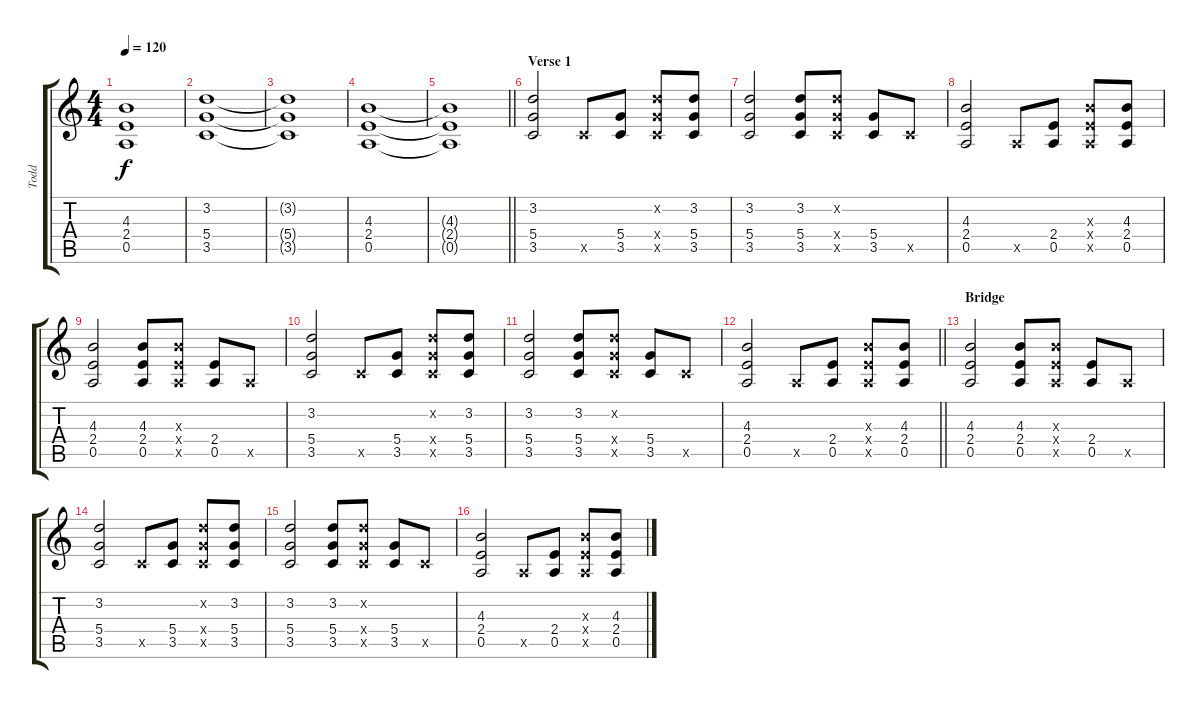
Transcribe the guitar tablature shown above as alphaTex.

\track ("Todd" "Todd") {instrument distortionguitar}
\staff {score tabs}
\tuning (E4 B3 G3 D3 A2 E2) {hide}
\ts (4 4)
\tempo 120
\clef g2
\ks c
(4.3{t} 2.4{t} 0.5{t}).1{dy f} |
(3.2 5.4 3.5).1 |
(3.2{t} 5.4{t} 3.5{t}).1 |
(4.3 2.4 0.5).1 |
\barLineRight lightlight
(4.3{t} 2.4{t} 0.5{t}).1 |
\section ("" "Verse 1")
(3.2 5.4 3.5).2 3.5{x}.8 (5.4 3.5).8 (3.2{x} 5.4{x} 3.5{x}).8 (3.2 5.4 3.5).8 |
(3.2 5.4 3.5).2 (3.2 5.4 3.5).8 (3.2{x} 5.4{x} 3.5{x}).8 (5.4 3.5).8 3.5{x}.8 |
(4.3 2.4 0.5).2 0.5{x}.8 (2.4 0.5).8 (4.3{x} 2.4{x} 0.5{x}).8 (4.3 2.4 0.5).8 |
(4.3 2.4 0.5).2 (4.3 2.4 0.5).8 (4.3{x} 2.4{x} 0.5{x}).8 (2.4 0.5).8 0.5{x}.8 |
(3.2 5.4 3.5).2 3.5{x}.8 (5.4 3.5).8 (3.2{x} 5.4{x} 3.5{x}).8 (3.2 5.4 3.5).8 |
(3.2 5.4 3.5).2 (3.2 5.4 3.5).8 (3.2{x} 5.4{x} 3.5{x}).8 (5.4 3.5).8 3.5{x}.8 |
\barLineRight lightlight
(4.3 2.4 0.5).2 0.5{x}.8 (2.4 0.5).8 (4.3{x} 2.4{x} 0.5{x}).8 (4.3 2.4 0.5).8 |
\section ("" "Bridge")
(4.3 2.4 0.5).2 (4.3 2.4 0.5).8 (4.3{x} 2.4{x} 0.5{x}).8 (2.4 0.5).8 0.5{x}.8 |
(3.2 5.4 3.5).2 3.5{x}.8 (5.4 3.5).8 (3.2{x} 5.4{x} 3.5{x}).8 (3.2 5.4 3.5).8 |
(3.2 5.4 3.5).2 (3.2 5.4 3.5).8 (3.2{x} 5.4{x} 3.5{x}).8 (5.4 3.5).8 3.5{x}.8 |
(4.3 2.4 0.5).2 0.5{x}.8 (2.4 0.5).8 (4.3{x} 2.4{x} 0.5{x}).8 (4.3 2.4 0.5).8
